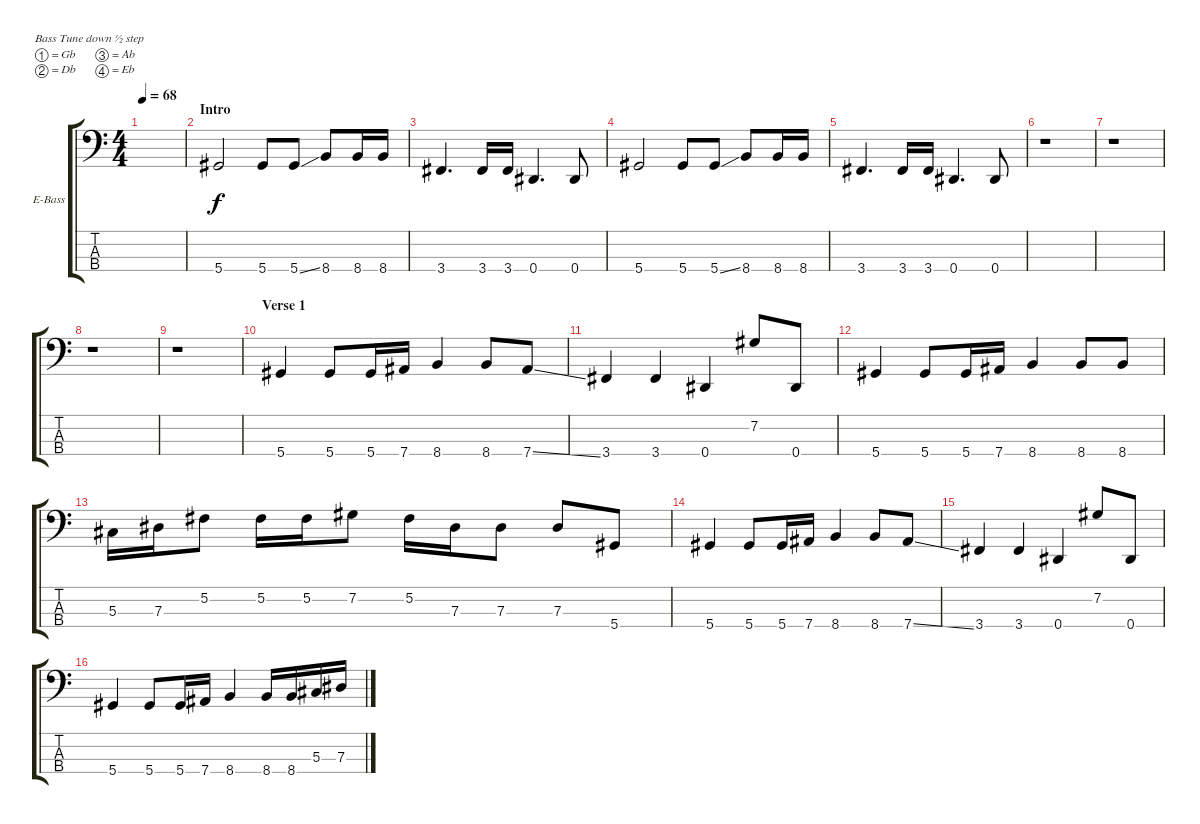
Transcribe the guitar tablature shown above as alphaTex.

\bracketExtendMode groupsimilarinstruments
\firstSystemTrackNameOrientation horizontal
\otherSystemsTrackNameOrientation horizontal
\track ("Vanya" "E-Bass") {instrument electricbasspick}
\staff {score tabs}
\tuning (Gb2 Db2 Ab1 Eb1)
\ts (4 4)
\tempo 68
\clef f4
\ks c
|
\section ("" "Intro")
5.4.2 5.4.8 5.4{ss}.8 8.4.8 8.4.16 8.4.16 |
3.4.4{d} 3.4.16 3.4.16 0.4.4{d} 0.4.8 |
5.4.2 5.4.8 5.4{ss}.8 8.4.8 8.4.16 8.4.16 |
3.4.4{d} 3.4.16 3.4.16 0.4.4{d} 0.4.8 |
r.1 |
r.1 |
r.1 |
r.1 |
\section ("" "Verse 1")
5.4.4 5.4.8 5.4.16 7.4.16 8.4.4 8.4.8 7.4{ss}.8 |
3.4.4 3.4.4 0.4.4 7.2.8 0.4.8 |
5.4.4 5.4.8 5.4.16 7.4.16 8.4.4 8.4.8 8.4.8 |
5.3.16 7.3.16 5.2.8 5.2.16 5.2.16 7.2.8 5.2.16 7.3.16 7.3.8 7.3.8 5.4.8 |
5.4.4 5.4.8 5.4.16 7.4.16 8.4.4 8.4.8 7.4{ss}.8 |
3.4.4 3.4.4 0.4.4 7.2.8 0.4.8 |
5.4.4 5.4.8 5.4.16 7.4.16 8.4.4 8.4.16 8.4.16 5.3.16 7.3.16
